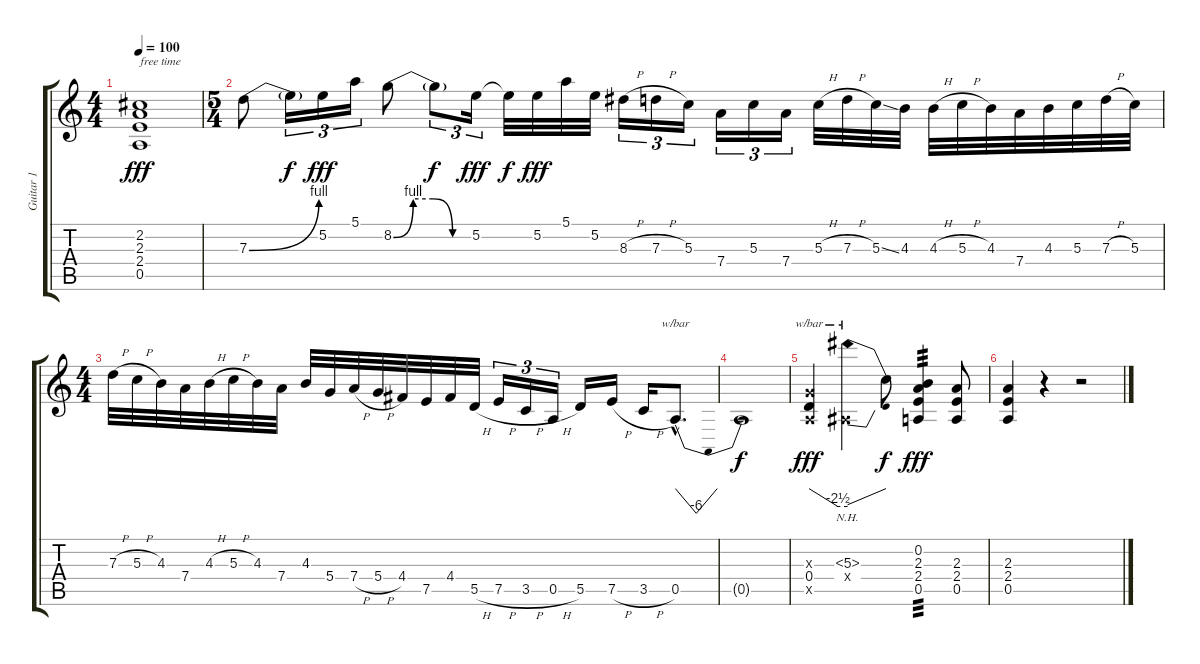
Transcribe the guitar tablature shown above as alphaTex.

\track ("Guitar 1" "Guitar 1") {instrument distortionguitar}
\staff {score tabs}
\tuning (E4 B3 G3 D3 A2 E2) {hide}
\ts (4 4)
\tempo 100
\clef g2
\ks c
(2.2 2.3 2.4 0.5).1{txt "free time" dy fff} |
\ts (5 4)
7.3{be (bend 0 0 60 4)}.8 7.3{t}.16{tu (3 2) dy f} 5.2.16{tu (3 2) dy fff} 5.1.16{tu (3 2)} 8.2{be (custom 0 0 15 4 30 4 45 0 60 0)}.8 8.2{t}.8{tu (3 2) dy f} 5.2.16{tu (3 2) dy fff} 5.2{t}.32{dy f} 5.2.32{dy fff} 5.1.32 5.2.32 8.3{h}.16{tu (3 2)} 7.3{h}.16{tu (3 2)} 5.3.16{tu (3 2)} 7.4.16{tu (3 2)} 5.3.16{tu (3 2)} 7.4.16{tu (3 2)} 5.3{h}.32 7.3{h}.32 5.3{ss}.32 4.3.32 4.3{h}.32 5.3{h}.32 4.3.32 7.4.32 4.3.32 5.3.32 7.3{h}.32 5.3.32 |
\ts (4 4)
7.3{h}.32 5.3{h}.32 4.3.32 7.4.32 4.3{h}.32 5.3{h}.32 4.3.32 7.4.32 4.3.32 5.4.32 7.4{h}.32 5.4{h}.32 4.4.32 7.5.32 4.4.32 5.5{h}.32 7.5{h}.16{tu (3 2)} 3.5{h}.16{tu (3 2)} 0.5{h}.16{tu (3 2)} 5.5.16 7.5{h}.16 3.5{h}.16 0.5{hac}.8{d tbe (dip default 0 0 30 -24 60 0)} |
0.5{t}.1{dy f} |
(0.3{x} 0.4 0.5{x}).4{tbe (custom default 0 0 45 -10 60 -10) dy fff} (5.3{nh} 0.4{x}).4{tbe (dive default 0 -8 60 0)} 5.3{t}.8{dy f} (0.2 2.3 2.4 0.5).4{tp 3 dy fff} (2.3 2.4 0.5).8 |
(2.3 2.4 0.5).4 r.4 r.2
